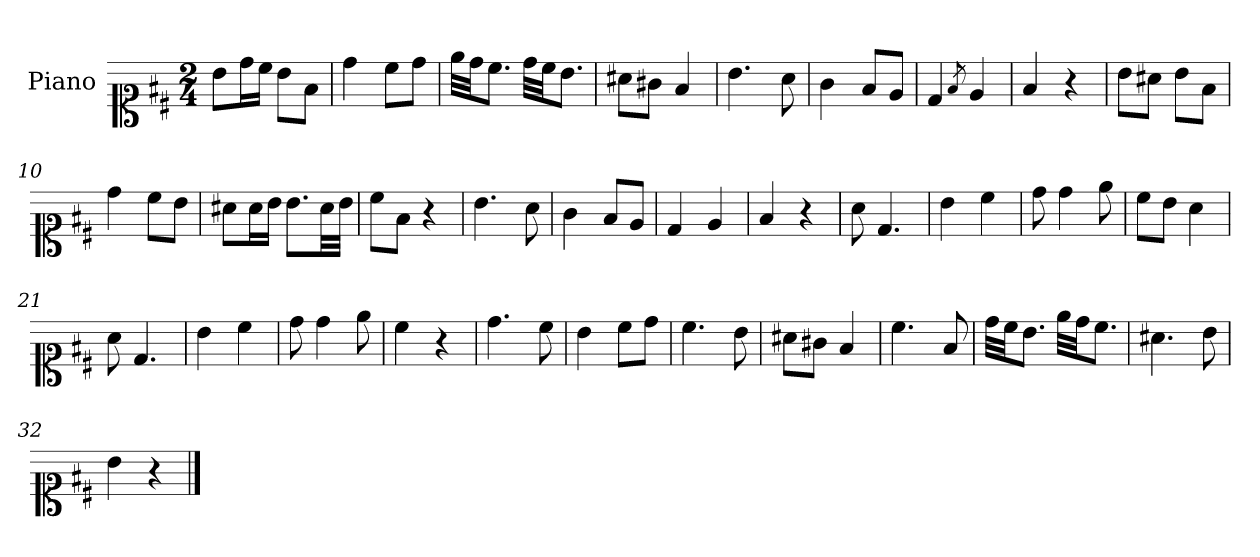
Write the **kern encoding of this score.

**kern
*part1
*staff1
*I"Piano
*I'Pno.
*clefC1
*k[f#c#]
*M2/4
=1
8b\L
16dd\L
16cc#\JJ
8b\L
8f#\J
=2
4dd\
8cc#\L
8dd\J
=3
32ee\LLL
32dd\JJ
8.cc#\J
32dd\LLL
32cc#\JJ
8.b\J
=4
8a#X\L
8g#X\J
4f#/
=5
4.b\
8a\
=6
4g\
8f#/L
8e/J
=7
4d/
8qf#/
4e/
=8
4f#/
4r
!!LO:LB:g=z
=9
8b\L
8a#X\J
8b\L
8f#\J
=10
4dd\
8cc#\L
8b\J
=11
8a#X\L
16a#\L
16b\JJ
8.b\L
32a#\LL
32b\JJJ
=12
8cc#\L
8f#\J
4r
=13
4.b\
8a\
=14
4g\
8f#/L
8e/J
=15
4d/
4e/
=16
4f#/
4r
=17
8a\
4.d/
!!LO:LB:g=z
=18
4b\
4cc#\
=19
8dd\
4dd\
8ee\
=20
8cc#\L
8b\J
4a\
=21
8a\
4.d/
=22
4b\
4cc#\
=23
8dd\
4dd\
8ee\
=24
4cc#\
4r
=25
4.dd\
8cc#\
=26
4b\
8cc#\L
8dd\J
=27
4.cc#\
8b\
!!LO:LB:g=z
=28
8a#X\L
8g#X\J
4f#/
=29
4.cc#\
8f#/
=30
32dd\LLL
32cc#\JJ
8.b\J
32ee\LLL
32dd\JJ
8.cc#\J
=31
4.a#X\
8b\
=32
4b\
4r
==
*-
